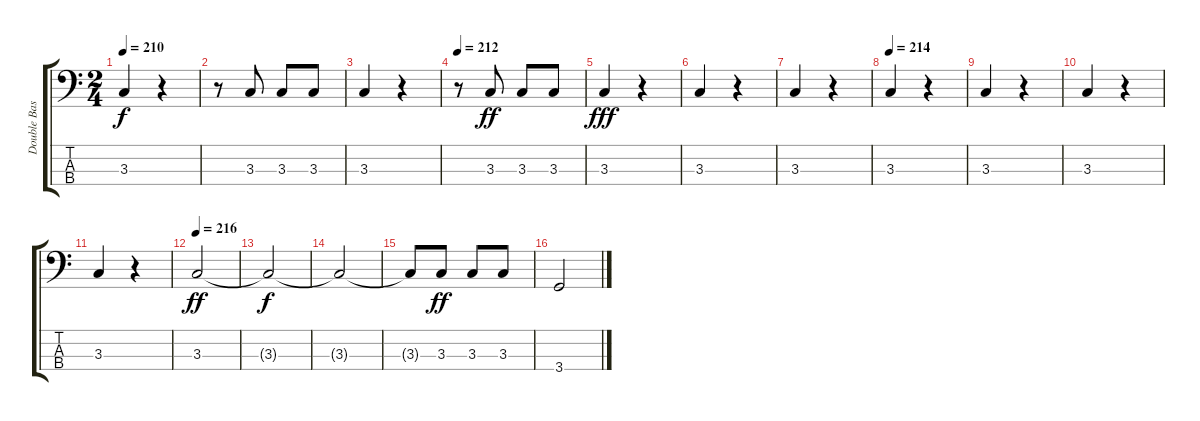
\track ("Double Bass" "Double Bas") {instrument contrabass}
\staff {score tabs}
\tuning (G2 D2 A1 E1) {hide}
\ts (2 4)
\tempo 210
\clef f4
\ks c
3.3.4{dy f} r.4 |
r.8 3.3.8 3.3.8 3.3.8 |
3.3.4 r.4 |
\tempo 212
r.8 3.3.8{dy ff} 3.3.8 3.3.8 |
3.3.4{dy fff} r.4 |
3.3.4 r.4 |
3.3.4 r.4 |
\tempo 214
3.3.4 r.4 |
3.3.4 r.4 |
3.3.4 r.4 |
3.3.4 r.4 |
\tempo 216
3.3.2{dy ff} |
3.3{t}.2{dy f} |
3.3{t}.2 |
3.3{t}.8 3.3.8{dy ff} 3.3.8 3.3.8 |
3.4.2
